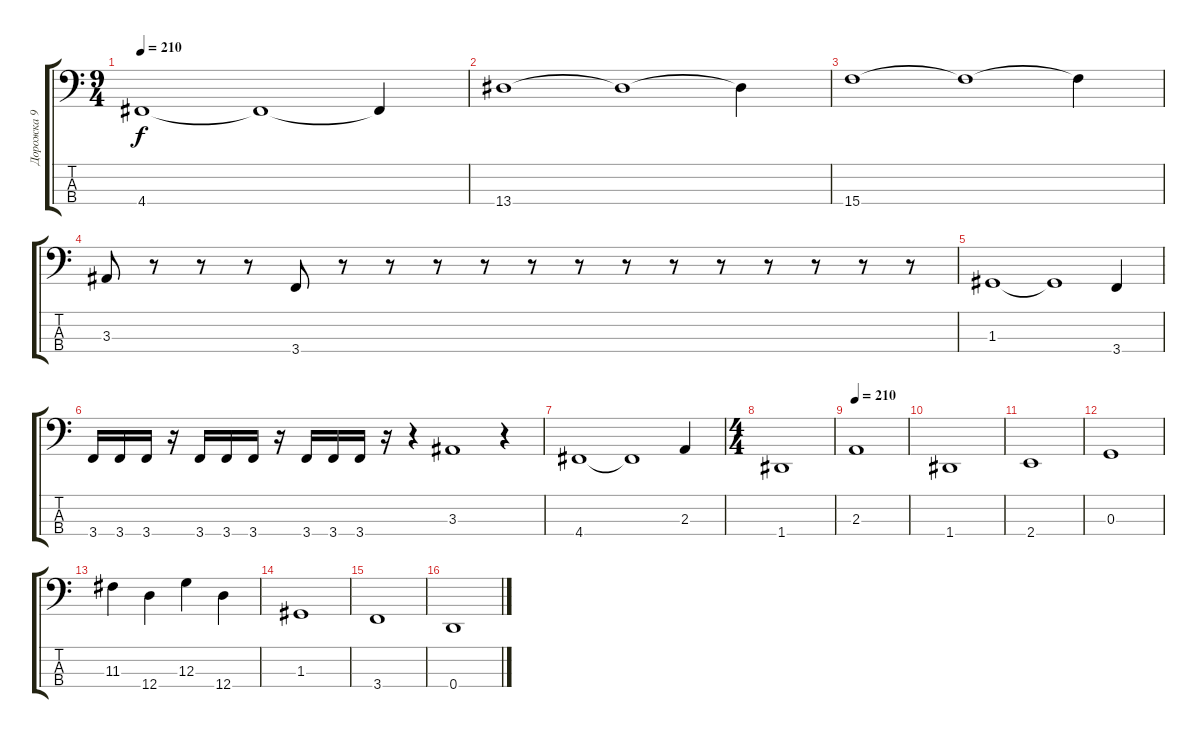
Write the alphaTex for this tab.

\track ("Дорожка 9" "Дорожка 9") {instrument slapbass2}
\staff {score tabs}
\tuning (F2 C2 G1 D1) {hide}
\ts (9 4)
\tempo 210
\clef f4
\ks c
4.4.1{dy f} 4.4{t}.1 4.4{t}.4 |
13.4.1 13.4{t}.1 13.4{t}.4 |
15.4.1 15.4{t}.1 15.4{t}.4 |
3.3.8 r.8 r.8 r.8 3.4.8 r.8 r.8 r.8 r.8 r.8 r.8 r.8 r.8 r.8 r.8 r.8 r.8 r.8 |
1.3.1 1.3{t}.1 3.4.4 |
3.4.16 3.4.16 3.4.16 r.16 3.4.16 3.4.16 3.4.16 r.16 3.4.16 3.4.16 3.4.16 r.16 r.4 3.3.1 r.4 |
4.4.1 4.4{t}.1 2.3.4 |
\ts (4 4)
1.4.1 |
\tempo 210
2.3.1 |
1.4.1 |
2.4.1 |
0.3.1 |
11.3.4 12.4.4 12.3.4 12.4.4 |
1.3.1 |
3.4.1 |
0.4.1
